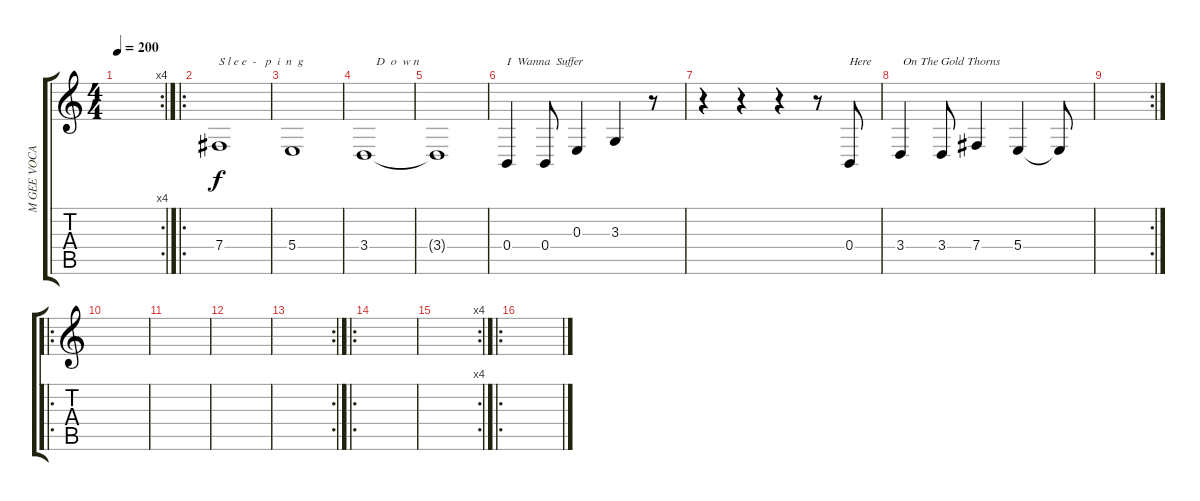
\track ("M GEE VOCAL" "M GEE VOCA") {instrument lead6voice}
\staff {score tabs}
\tuning (Db4 Ab3 E3 B2 Gb2 B1) {hide}
\rc 4
\ts (4 4)
\tempo 200
\clef g2
\ks c
|
\ro
7.4.1{txt "S l e e  -   p  i  n  g "} |
5.4.1 |
3.4.1{txt "    D  o  w n  "} |
3.4{t}.1 |
0.4.4{txt "I  Wanna  Suffer"} 0.4.8 0.3.4 3.3.4 r.8 |
r.4 r.4 r.4 r.8 0.4.8{txt "Here"} |
3.4.4{txt " On The Gold Thorns"} 3.4.8 7.4.4 5.4.4 5.4{t}.8 |
\rc 2
|
\ro
|
|
|
\rc 2
|
\ro
|
\rc 4
|
\ro
